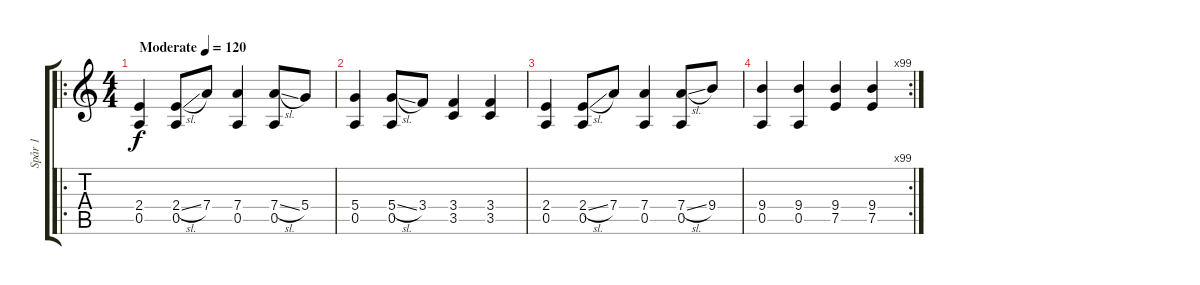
\track ("Spår 1" "Spår 1") {instrument distortionguitar}
\staff {score tabs}
\tuning (E4 B3 G3 D3 A2 E2) {hide}
\ro
\ts (4 4)
\tempo (120 "Moderate")
\clef g2
\ks c
(2.4 0.5).4{dy f instrument distortionguitar} (2.4{sl} 0.5).8 7.4.8 (7.4 0.5).4 (7.4{sl} 0.5).8 5.4.8 |
(5.4 0.5).4 (5.4{sl} 0.5).8 3.4.8 (3.4 3.5).4 (3.4 3.5).4 |
(2.4 0.5).4 (2.4{sl} 0.5).8 7.4.8 (7.4 0.5).4 (7.4{sl} 0.5).8 9.4.8 |
\rc 99
(9.4 0.5).4 (9.4 0.5).4 (9.4 7.5).4 (9.4 7.5).4
